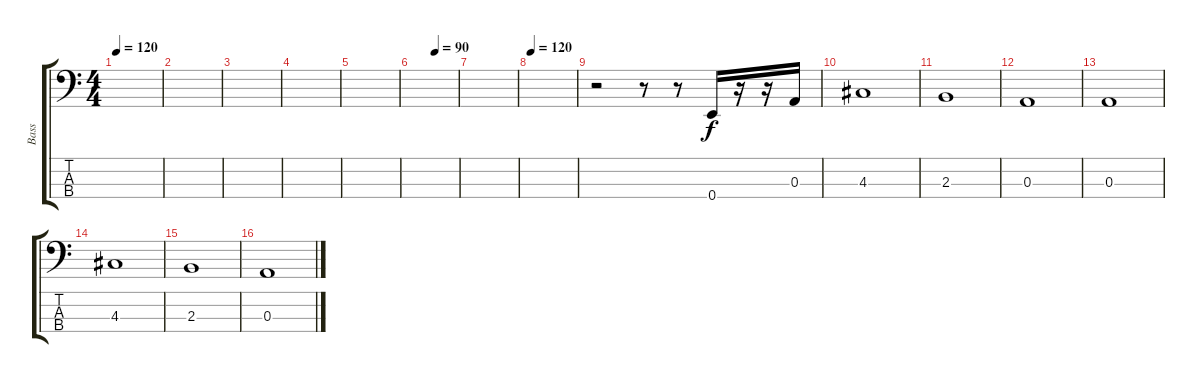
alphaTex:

\track ("Bass" "Bass") {instrument electricbassfinger}
\staff {score tabs}
\tuning (G2 D2 A1 E1) {hide}
\ts (4 4)
\tempo 120
\clef f4
\ks c
|
|
|
|
|
\tempo (90 0.5)
|
|
\tempo 120
|
r.2 r.8 r.8 0.4.16 r.16 r.16 0.3.16 |
4.3.1 |
2.3.1 |
0.3.1 |
0.3.1 |
4.3.1 |
2.3.1 |
0.3.1
